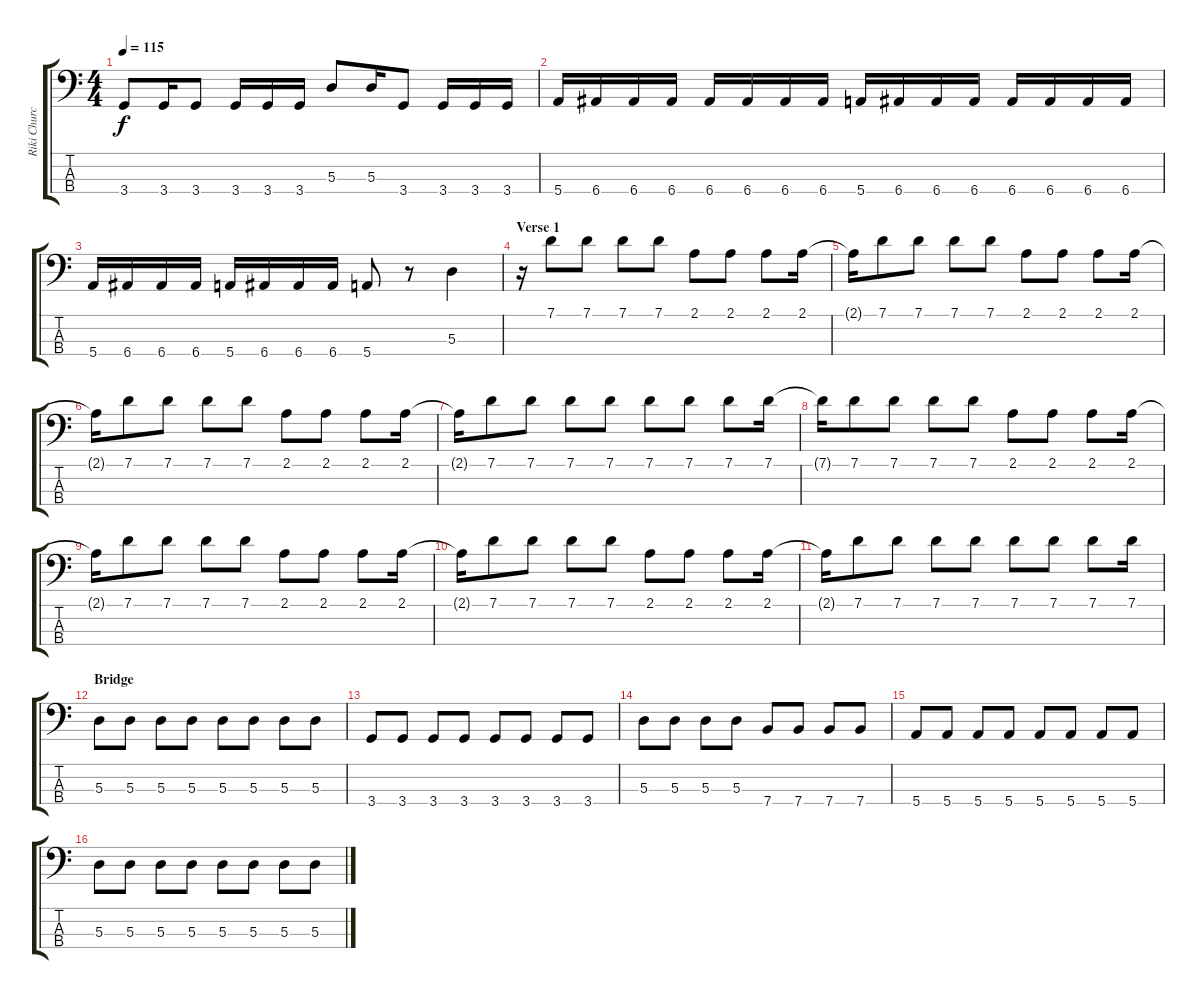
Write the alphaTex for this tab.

\track ("Riki Church" "Riki Churc") {instrument electricbasspick}
\staff {score tabs}
\tuning (G2 D2 A1 E1) {hide}
\ts (4 4)
\tempo 115
\clef f4
\ks c
3.4.8{dy f} 3.4.16 3.4.8 3.4.16 3.4.16 3.4.16 5.3.8 5.3.16 3.4.8 3.4.16 3.4.16 3.4.16 |
5.4.16 6.4.16 6.4.16 6.4.16 6.4.16 6.4.16 6.4.16 6.4.16 5.4.16 6.4.16 6.4.16 6.4.16 6.4.16 6.4.16 6.4.16 6.4.16 |
5.4.16 6.4.16 6.4.16 6.4.16 5.4.16 6.4.16 6.4.16 6.4.16 5.4.8 r.8 5.3.4 |
\section ("" "Verse 1")
r.16 7.1.8 7.1.8 7.1.8 7.1.8 2.1.8 2.1.8 2.1.8 2.1.16 |
2.1{t}.16 7.1.8 7.1.8 7.1.8 7.1.8 2.1.8 2.1.8 2.1.8 2.1.16 |
2.1{t}.16 7.1.8 7.1.8 7.1.8 7.1.8 2.1.8 2.1.8 2.1.8 2.1.16 |
2.1{t}.16 7.1.8 7.1.8 7.1.8 7.1.8 7.1.8 7.1.8 7.1.8 7.1.16 |
7.1{t}.16 7.1.8 7.1.8 7.1.8 7.1.8 2.1.8 2.1.8 2.1.8 2.1.16 |
2.1{t}.16 7.1.8 7.1.8 7.1.8 7.1.8 2.1.8 2.1.8 2.1.8 2.1.16 |
2.1{t}.16 7.1.8 7.1.8 7.1.8 7.1.8 2.1.8 2.1.8 2.1.8 2.1.16 |
2.1{t}.16 7.1.8 7.1.8 7.1.8 7.1.8 7.1.8 7.1.8 7.1.8 7.1.16 |
\section ("" "Bridge")
5.3.8 5.3.8 5.3.8 5.3.8 5.3.8 5.3.8 5.3.8 5.3.8 |
3.4.8 3.4.8 3.4.8 3.4.8 3.4.8 3.4.8 3.4.8 3.4.8 |
5.3.8 5.3.8 5.3.8 5.3.8 7.4.8 7.4.8 7.4.8 7.4.8 |
5.4.8 5.4.8 5.4.8 5.4.8 5.4.8 5.4.8 5.4.8 5.4.8 |
5.3.8 5.3.8 5.3.8 5.3.8 5.3.8 5.3.8 5.3.8 5.3.8
